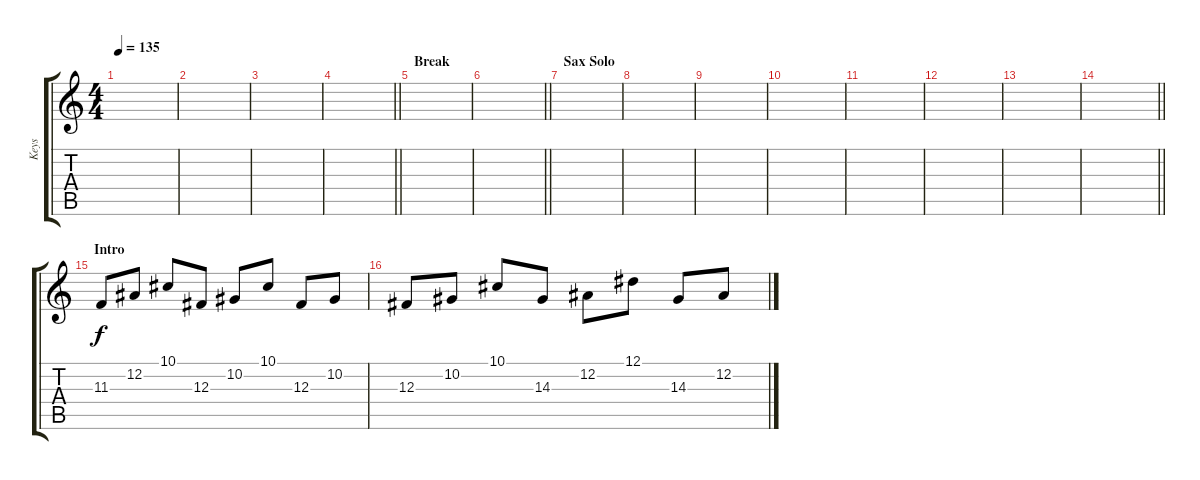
\track ("Keys" "Keys") {instrument lead2sawtooth}
\staff {score tabs}
\tuning (Eb4 Bb3 Gb3 Db3 Ab2 Eb2) {hide}
\ts (4 4)
\tempo 135
\clef g2
\ks c
|
|
|
\barLineRight lightlight
|
\section ("" "Break")
|
\barLineRight lightlight
|
\section ("" "Sax Solo")
|
|
|
|
|
|
|
\barLineRight lightlight
|
\section ("" "Intro")
11.3.8 12.2.8 10.1.8 12.3.8 10.2.8 10.1.8 12.3.8 10.2.8 |
12.3.8 10.2.8 10.1.8 14.3.8 12.2.8 12.1.8 14.3.8 12.2.8
